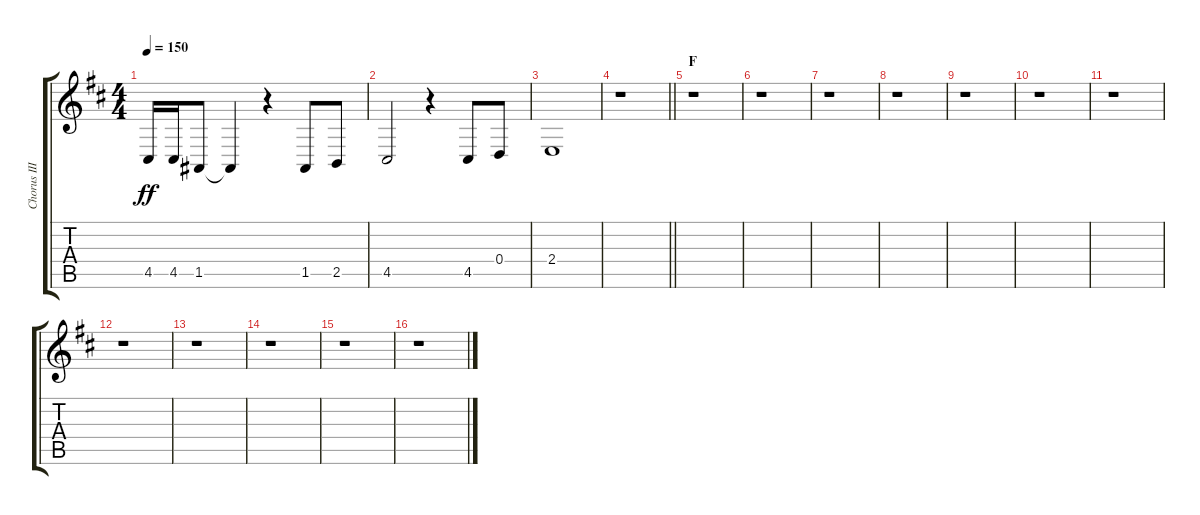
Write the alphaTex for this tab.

\track ("Chorus III" "Chorus III") {instrument voiceoohs}
\staff {score tabs}
\tuning (E4 B3 G3 D3 A2 E2) {hide}
\ts (4 4)
\tempo 150
\clef g2
\ks d
4.5.16{dy ff} 4.5.16 1.5.8 1.5{t}.4 r.4 1.5.8 2.5.8 |
4.5.2 r.4 4.5.8 0.4.8 |
2.4.1 |
\barLineRight lightlight
r.1 |
\section ("" "F")
r.1 |
r.1 |
r.1 |
r.1 |
r.1 |
r.1 |
r.1 |
r.1 |
r.1 |
r.1 |
r.1 |
r.1
